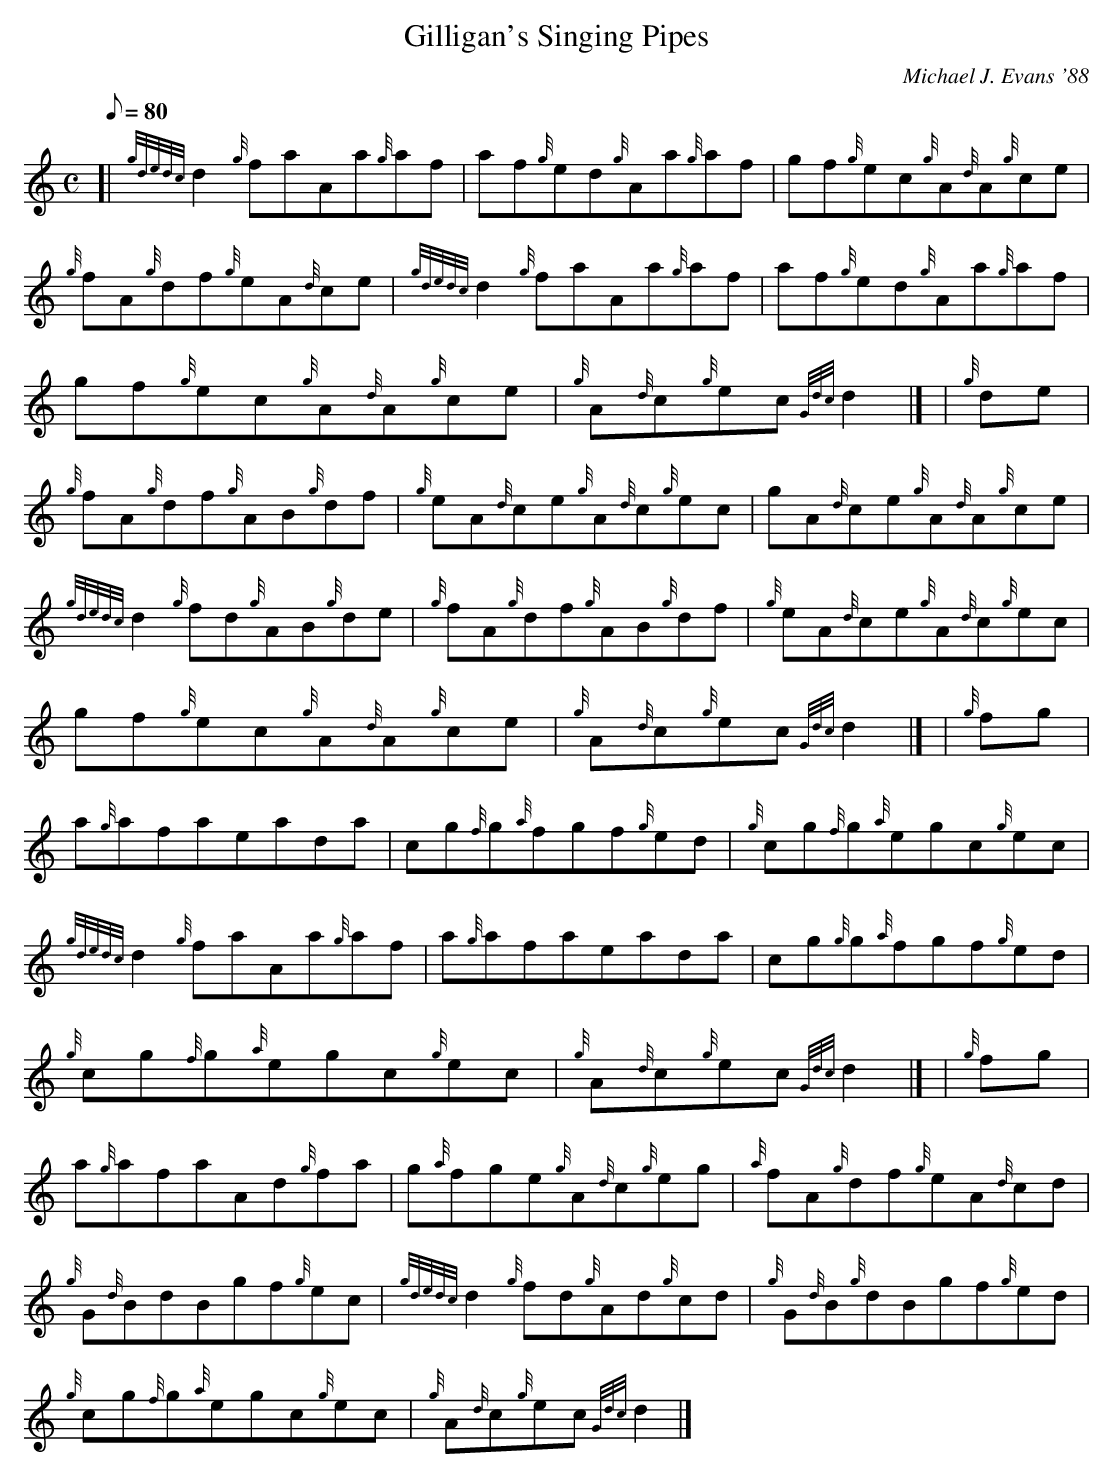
X:1
T:Gilligan's Singing Pipes
M:C
L:1/8
Q:80
C:Michael J. Evans '88
K:HP
[| {gdedc}d2{g}faAa{g}af | \
af{g}ed{g}Aa{g}af | \
gf{g}ec{g}A{d}A{g}ce |
{g}fA{g}df{g}eA{d}ce | \
{gdedc}d2{g}faAa{g}af | \
af{g}ed{g}Aa{g}af |
gf{g}ec{g}A{d}A{g}ce | \
{g}A{d}c{g}ec{Gdc}d2|] [ | \
{g}de |
{g}fA{g}df{g}AB{g}df | \
{g}eA{d}ce{g}A{d}c{g}ec | \
gA{d}ce{g}A{d}A{g}ce |
{gdedc}d2{g}fd{g}AB{g}de | \
{g}fA{g}df{g}AB{g}df | \
{g}eA{d}ce{g}A{d}c{g}ec |
gf{g}ec{g}A{d}A{g}ce | \
{g}A{d}c{g}ec{Gdc}d2|] [ | \
{g}fg |
a{g}afaeada | \
cg{f}g{a}fgf{g}ed | \
{g}cg{f}g{a}egc{g}ec |
{gdedc}d2{g}faAa{g}af | \
a{g}afaeada | \
cg{g}g{a}fgf{g}ed |
{g}cg{f}g{a}egc{g}ec | \
{g}A{d}c{g}ec{Gdc}d2|] [ | \
{g}fg |
a{g}afaAd{g}fa | \
g{a}fge{g}A{d}c{g}eg | \
{a}fA{g}df{g}eA{d}cd |
{g}G{d}BdBgf{g}ec | \
{gdedc}d2{g}fd{g}Ad{g}cd | \
{g}G{d}B{g}dBgf{g}ed |
{g}cg{f}g{a}egc{g}ec | \
{g}A{d}c{g}ec{Gdc}d2|]
